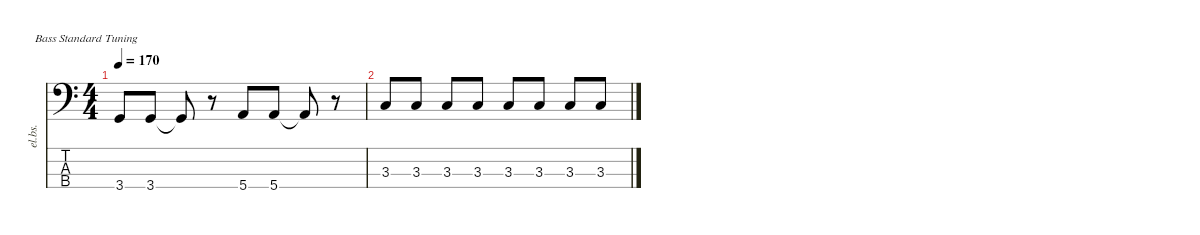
\defaultSystemsLayout 4
\hideDynamics
\bracketExtendMode nobrackets
\otherSystemsTrackNameOrientation horizontal
\track ("Piste 3" "el.bs.") {instrument electricbasspick}
\staff {score tabs}
\tuning (G2 D2 A1 E1)
\ts (4 4)
\tempo 170
\clef f4
\ks c
3.4.8{dy f beam Up} 3.4.8{beam Up} 3.4{t}.8{beam Up} r.8{beam Up} 5.4.8{beam Up} 5.4.8{beam Up} 5.4{t}.8{beam Up} r.8{beam Up} |
3.3.8{beam Up} 3.3.8{beam Up} 3.3.8{beam Up} 3.3.8{beam Up} 3.3.8{beam Up} 3.3.8{beam Up} 3.3.8{beam Up} 3.3.8{beam Up}
